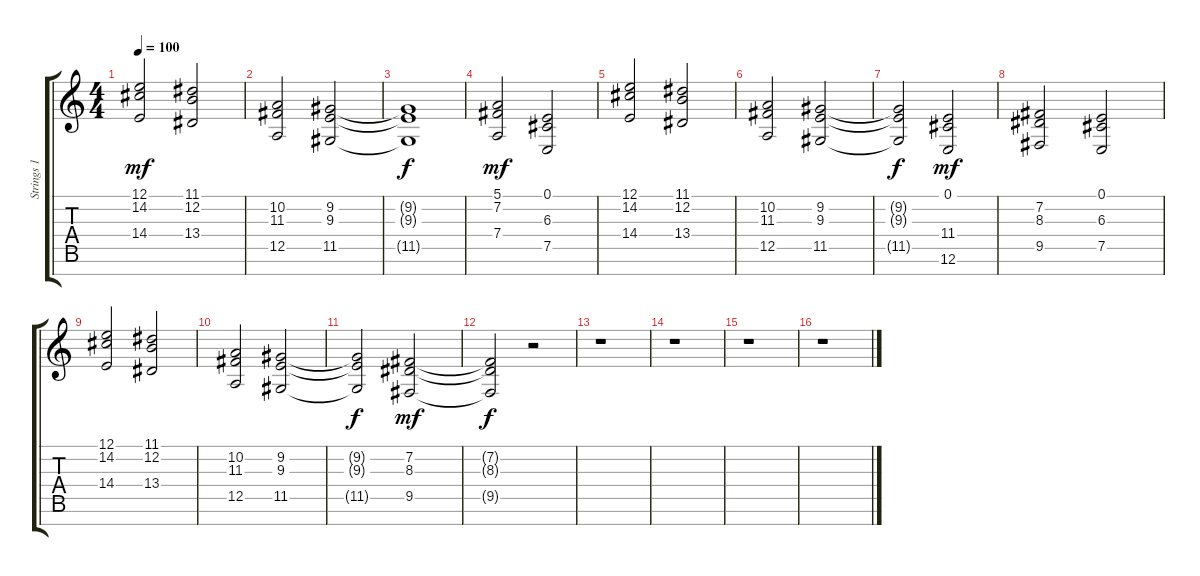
\track ("Strings 1" "Strings 1") {instrument stringensemble1}
\staff {score tabs}
\tuning (E4 B3 G3 D3 A2 E2 B1) {hide}
\ts (4 4)
\tempo 100
\clef g2
\ks c
(12.1 14.2 14.4).2{dy mf} (11.1 12.2 13.4).2 |
(10.2 11.3 12.5).2 (9.2 9.3 11.5).2 |
(9.2{t} 9.3{t} 11.5{t}).1{dy f} |
(5.1 7.2 7.4).2{dy mf} (0.1 6.3 7.5).2 |
(12.1 14.2 14.4).2 (11.1 12.2 13.4).2 |
(10.2 11.3 12.5).2 (9.2 9.3 11.5).2 |
(9.2{t} 9.3{t} 11.5{t}).2{dy f} (0.1 11.4 12.6).2{dy mf} |
(7.2 8.3 9.5).2 (0.1 6.3 7.5).2 |
(12.1 14.2 14.4).2 (11.1 12.2 13.4).2 |
(10.2 11.3 12.5).2 (9.2 9.3 11.5).2 |
(9.2{t} 9.3{t} 11.5{t}).2{dy f} (7.2 8.3 9.5).2{dy mf} |
(7.2{t} 8.3{t} 9.5{t}).2{dy f} r.2 |
r.1 |
r.1 |
r.1 |
r.1
